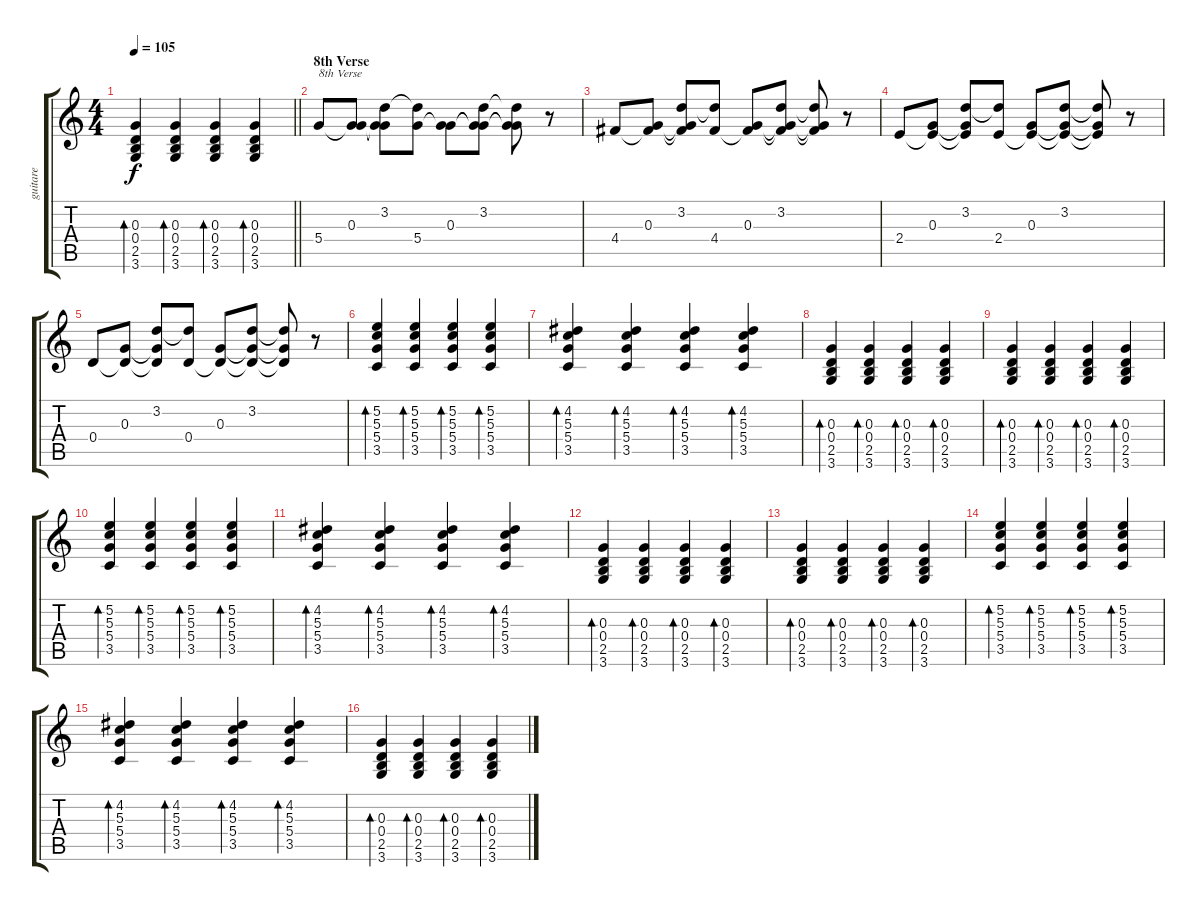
\track ("guitare" "guitare") {instrument acousticguitarnylon}
\staff {score tabs}
\tuning (E4 B3 G3 D3 A2 E2) {hide}
\ts (4 4)
\tempo 105
\clef g2
\barLineRight lightlight
\ks c
(0.3 0.4 2.5 3.6).4{bd 60 dy f} (0.3 0.4 2.5 3.6).4{bd 60} (0.3 0.4 2.5 3.6).4{bd 60} (0.3 0.4 2.5 3.6).4{bd 60} |
\section ("" "8th Verse")
5.4.8{txt "8th Verse"} (0.3 5.4{t}).8 (3.2 0.3{t} 5.4{t}).8 (3.2{t} 5.4).8 (0.3 5.4{t}).8 (3.2 0.3{t} 5.4{t}).8 (3.2{t} 0.3{t} 5.4{t}).8 r.8 |
4.4.8 (0.3 4.4{t}).8 (3.2 0.3{t} 4.4{t}).8 (3.2{t} 4.4).8 (0.3 4.4{t}).8 (3.2 0.3{t} 4.4{t}).8 (3.2{t} 0.3{t} 4.4{t}).8 r.8 |
2.4.8 (0.3 2.4{t}).8 (3.2 0.3{t} 2.4{t}).8 (3.2{t} 2.4).8 (0.3 2.4{t}).8 (3.2 0.3{t} 2.4{t}).8 (3.2{t} 0.3{t} 2.4{t}).8 r.8 |
0.4.8 (0.3 0.4{t}).8 (3.2 0.3{t} 0.4{t}).8 (3.2{t} 0.4).8 (0.3 0.4{t}).8 (3.2 0.3{t} 0.4{t}).8 (3.2{t} 0.3{t} 0.4{t}).8 r.8 |
(5.2 5.3 5.4 3.5).4{bd 60} (5.2 5.3 5.4 3.5).4{bd 60} (5.2 5.3 5.4 3.5).4{bd 60} (5.2 5.3 5.4 3.5).4{bd 60} |
(4.2 5.3 5.4 3.5).4{bd 60} (4.2 5.3 5.4 3.5).4{bd 60} (4.2 5.3 5.4 3.5).4{bd 60} (4.2 5.3 5.4 3.5).4{bd 60} |
(0.3 0.4 2.5 3.6).4{bd 60} (0.3 0.4 2.5 3.6).4{bd 60} (0.3 0.4 2.5 3.6).4{bd 60} (0.3 0.4 2.5 3.6).4{bd 60} |
(0.3 0.4 2.5 3.6).4{bd 60} (0.3 0.4 2.5 3.6).4{bd 60} (0.3 0.4 2.5 3.6).4{bd 60} (0.3 0.4 2.5 3.6).4{bd 60} |
(5.2 5.3 5.4 3.5).4{bd 60} (5.2 5.3 5.4 3.5).4{bd 60} (5.2 5.3 5.4 3.5).4{bd 60} (5.2 5.3 5.4 3.5).4{bd 60} |
(4.2 5.3 5.4 3.5).4{bd 60} (4.2 5.3 5.4 3.5).4{bd 60} (4.2 5.3 5.4 3.5).4{bd 60} (4.2 5.3 5.4 3.5).4{bd 60} |
(0.3 0.4 2.5 3.6).4{bd 60} (0.3 0.4 2.5 3.6).4{bd 60} (0.3 0.4 2.5 3.6).4{bd 60} (0.3 0.4 2.5 3.6).4{bd 60} |
(0.3 0.4 2.5 3.6).4{bd 60} (0.3 0.4 2.5 3.6).4{bd 60} (0.3 0.4 2.5 3.6).4{bd 60} (0.3 0.4 2.5 3.6).4{bd 60} |
(5.2 5.3 5.4 3.5).4{bd 60} (5.2 5.3 5.4 3.5).4{bd 60} (5.2 5.3 5.4 3.5).4{bd 60} (5.2 5.3 5.4 3.5).4{bd 60} |
(4.2 5.3 5.4 3.5).4{bd 60} (4.2 5.3 5.4 3.5).4{bd 60} (4.2 5.3 5.4 3.5).4{bd 60} (4.2 5.3 5.4 3.5).4{bd 60} |
(0.3 0.4 2.5 3.6).4{bd 60} (0.3 0.4 2.5 3.6).4{bd 60} (0.3 0.4 2.5 3.6).4{bd 60} (0.3 0.4 2.5 3.6).4{bd 60}
